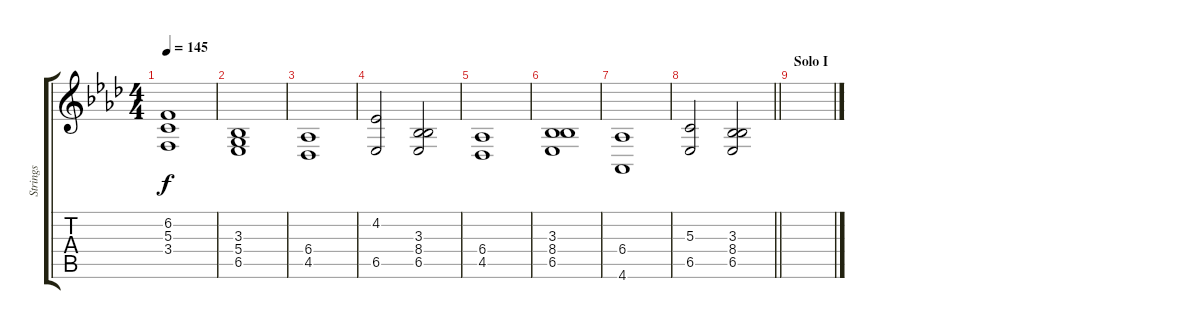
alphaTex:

\track ("Strings" "Strings") {instrument stringensemble1}
\staff {score tabs}
\tuning (E4 B3 G3 D3 A2 E2) {hide}
\ts (4 4)
\tempo 145
\clef g2
\ks ab
(6.2 5.3 3.4).1{dy f volume 8} |
(3.3 5.4 6.5).1 |
(6.4 4.5).1 |
(4.2 6.5).2 (3.3 8.4 6.5).2 |
(6.4 4.5).1 |
(3.3 8.4 6.5).1 |
(6.4 4.6).1 |
\barLineRight lightlight
(5.3 6.5).2 (3.3 8.4 6.5).2 |
\section ("" "Solo I")
